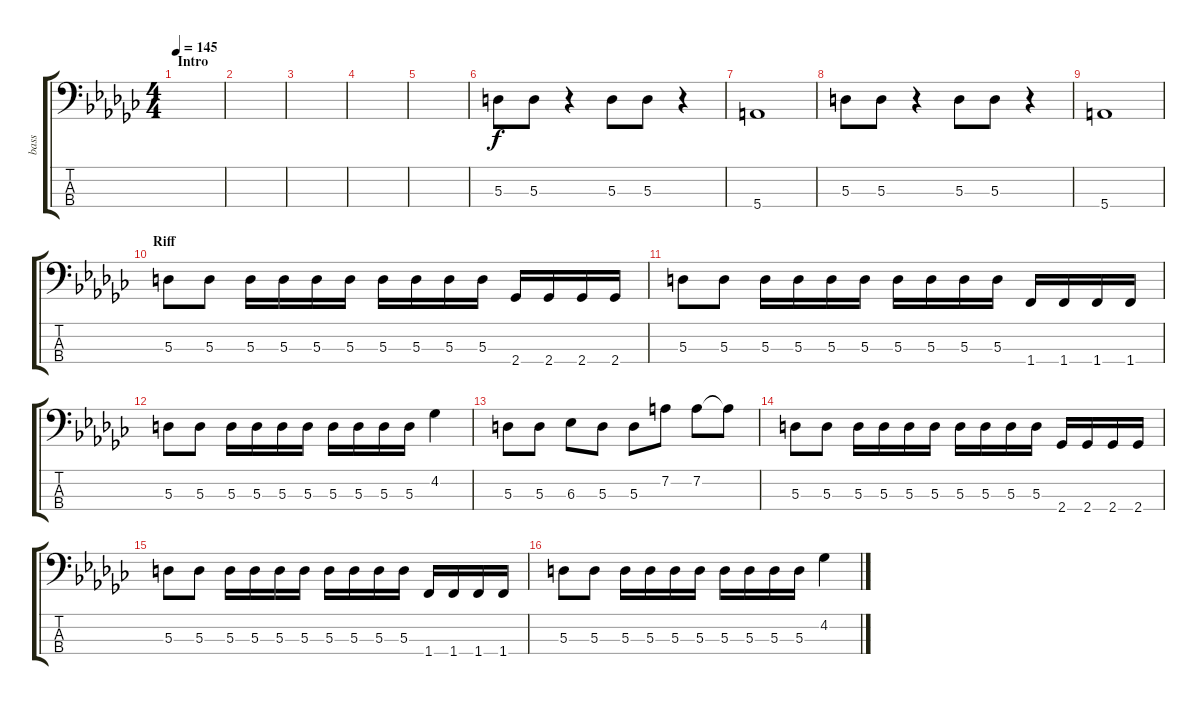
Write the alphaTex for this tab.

\track ("bass" "bass") {instrument slapbass2}
\staff {score tabs}
\tuning (G2 D2 A1 E1) {hide}
\ts (4 4)
\section ("" "Intro")
\tempo 145
\clef f4
\ks gb
|
|
|
|
|
5.3.8 5.3.8 r.4 5.3.8 5.3.8 r.4 |
5.4.1 |
5.3.8 5.3.8 r.4 5.3.8 5.3.8 r.4 |
5.4.1 |
\section ("" "Riff")
5.3.8 5.3.8 5.3.16 5.3.16 5.3.16 5.3.16 5.3.16 5.3.16 5.3.16 5.3.16 2.4.16 2.4.16 2.4.16 2.4.16 |
5.3.8 5.3.8 5.3.16 5.3.16 5.3.16 5.3.16 5.3.16 5.3.16 5.3.16 5.3.16 1.4.16 1.4.16 1.4.16 1.4.16 |
5.3.8 5.3.8 5.3.16 5.3.16 5.3.16 5.3.16 5.3.16 5.3.16 5.3.16 5.3.16 4.2.4 |
5.3.8 5.3.8 6.3.8 5.3.8 5.3.8 7.2.8 7.2.8 7.2{t}.8 |
5.3.8 5.3.8 5.3.16 5.3.16 5.3.16 5.3.16 5.3.16 5.3.16 5.3.16 5.3.16 2.4.16 2.4.16 2.4.16 2.4.16 |
5.3.8 5.3.8 5.3.16 5.3.16 5.3.16 5.3.16 5.3.16 5.3.16 5.3.16 5.3.16 1.4.16 1.4.16 1.4.16 1.4.16 |
5.3.8 5.3.8 5.3.16 5.3.16 5.3.16 5.3.16 5.3.16 5.3.16 5.3.16 5.3.16 4.2.4
